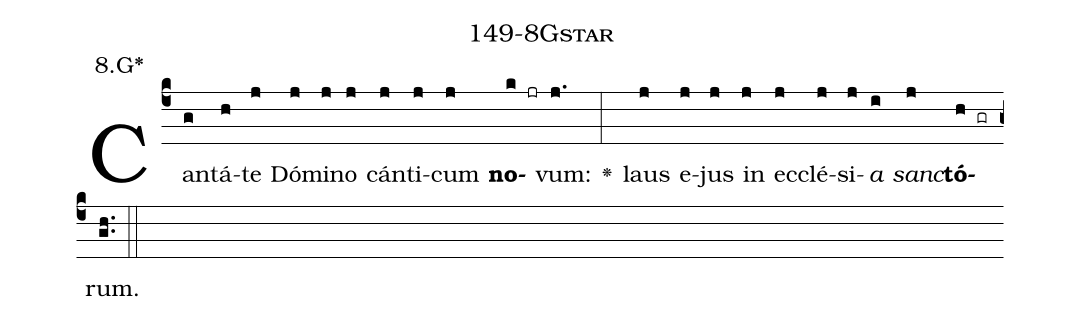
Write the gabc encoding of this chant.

name: 149-8Gstar;
annotation: 8.G*;
%%
(c4)Can(g)tá(h)te(j) Dó(j)mi(j)no(j) cán(j)ti(j)cum(j) <b>no</b>(k jr)vum:(j.) <v>\greheightstar</v>(:) laus(j) e(j)jus(j) in(j) ec(j)clé(j)si(j)<i>a</i>(i) <i>sanc</i>(j)<b>tó</b>(h gr)rum.(gh..) (::)


%E(j) u(j) o(i) u(j) a(h) e.(gh..) (::)
